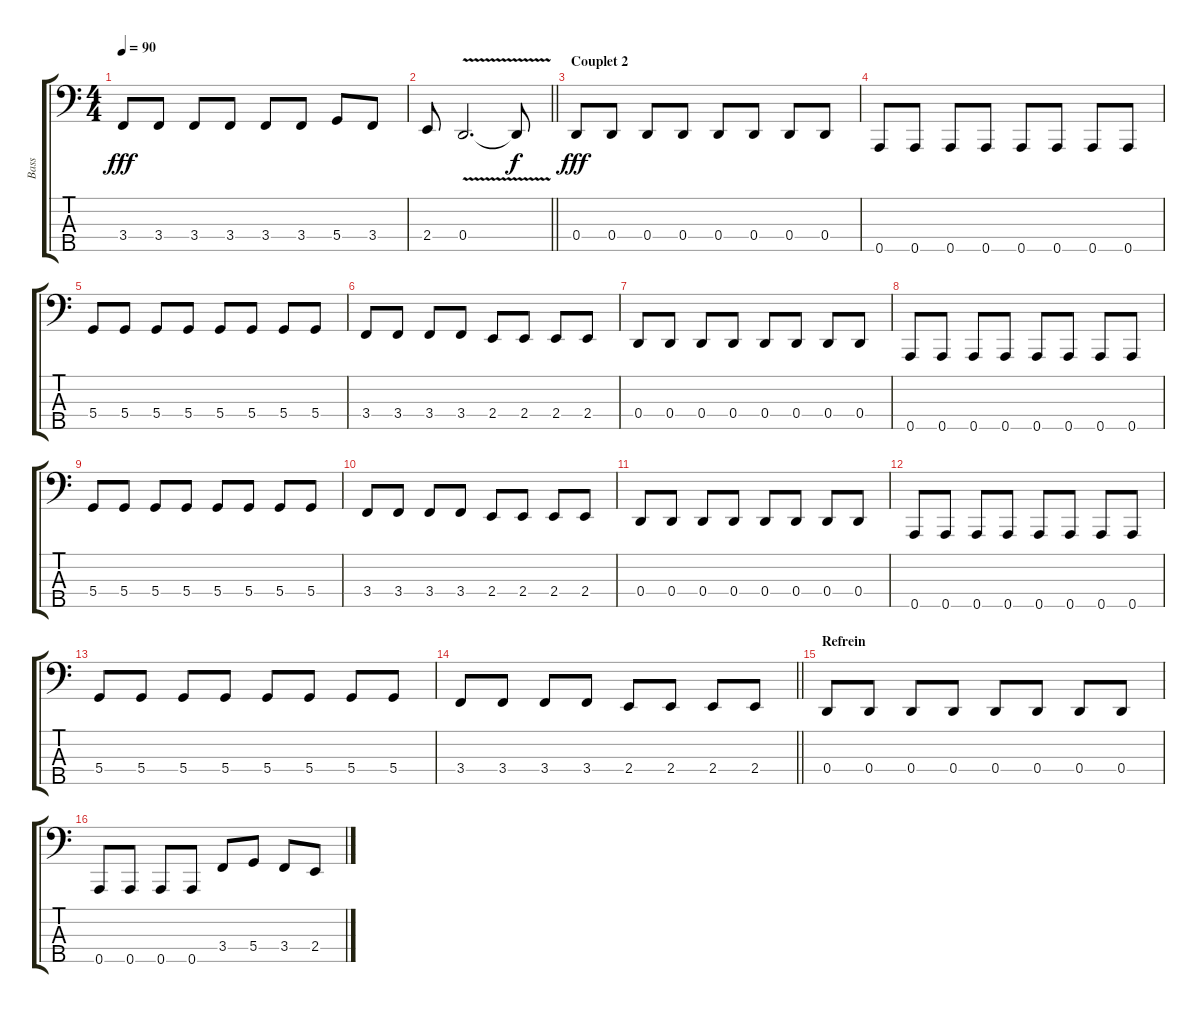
\track ("Bass" "Bass") {instrument electricbassfinger}
\staff {score tabs}
\tuning (F2 C2 G1 D1 A0) {hide}
\ts (4 4)
\tempo 90
\clef f4
\ks c
3.4.8{dy fff} 3.4.8 3.4.8 3.4.8 3.4.8 3.4.8 5.4.8 3.4.8 |
\barLineRight lightlight
2.4.8 0.4{v}.2{d} 0.4{t}.8{dy f} |
\section ("" "Couplet 2")
0.4.8{dy fff} 0.4.8 0.4.8 0.4.8 0.4.8 0.4.8 0.4.8 0.4.8 |
0.5.8 0.5.8 0.5.8 0.5.8 0.5.8 0.5.8 0.5.8 0.5.8 |
5.4.8 5.4.8 5.4.8 5.4.8 5.4.8 5.4.8 5.4.8 5.4.8 |
3.4.8 3.4.8 3.4.8 3.4.8 2.4.8 2.4.8 2.4.8 2.4.8 |
0.4.8 0.4.8 0.4.8 0.4.8 0.4.8 0.4.8 0.4.8 0.4.8 |
0.5.8 0.5.8 0.5.8 0.5.8 0.5.8 0.5.8 0.5.8 0.5.8 |
5.4.8 5.4.8 5.4.8 5.4.8 5.4.8 5.4.8 5.4.8 5.4.8 |
3.4.8 3.4.8 3.4.8 3.4.8 2.4.8 2.4.8 2.4.8 2.4.8 |
0.4.8 0.4.8 0.4.8 0.4.8 0.4.8 0.4.8 0.4.8 0.4.8 |
0.5.8 0.5.8 0.5.8 0.5.8 0.5.8 0.5.8 0.5.8 0.5.8 |
5.4.8 5.4.8 5.4.8 5.4.8 5.4.8 5.4.8 5.4.8 5.4.8 |
\barLineRight lightlight
3.4.8 3.4.8 3.4.8 3.4.8 2.4.8 2.4.8 2.4.8 2.4.8 |
\section ("" "Refrein")
0.4.8 0.4.8 0.4.8 0.4.8 0.4.8 0.4.8 0.4.8 0.4.8 |
0.5.8 0.5.8 0.5.8 0.5.8 3.4.8 5.4.8 3.4.8 2.4.8
